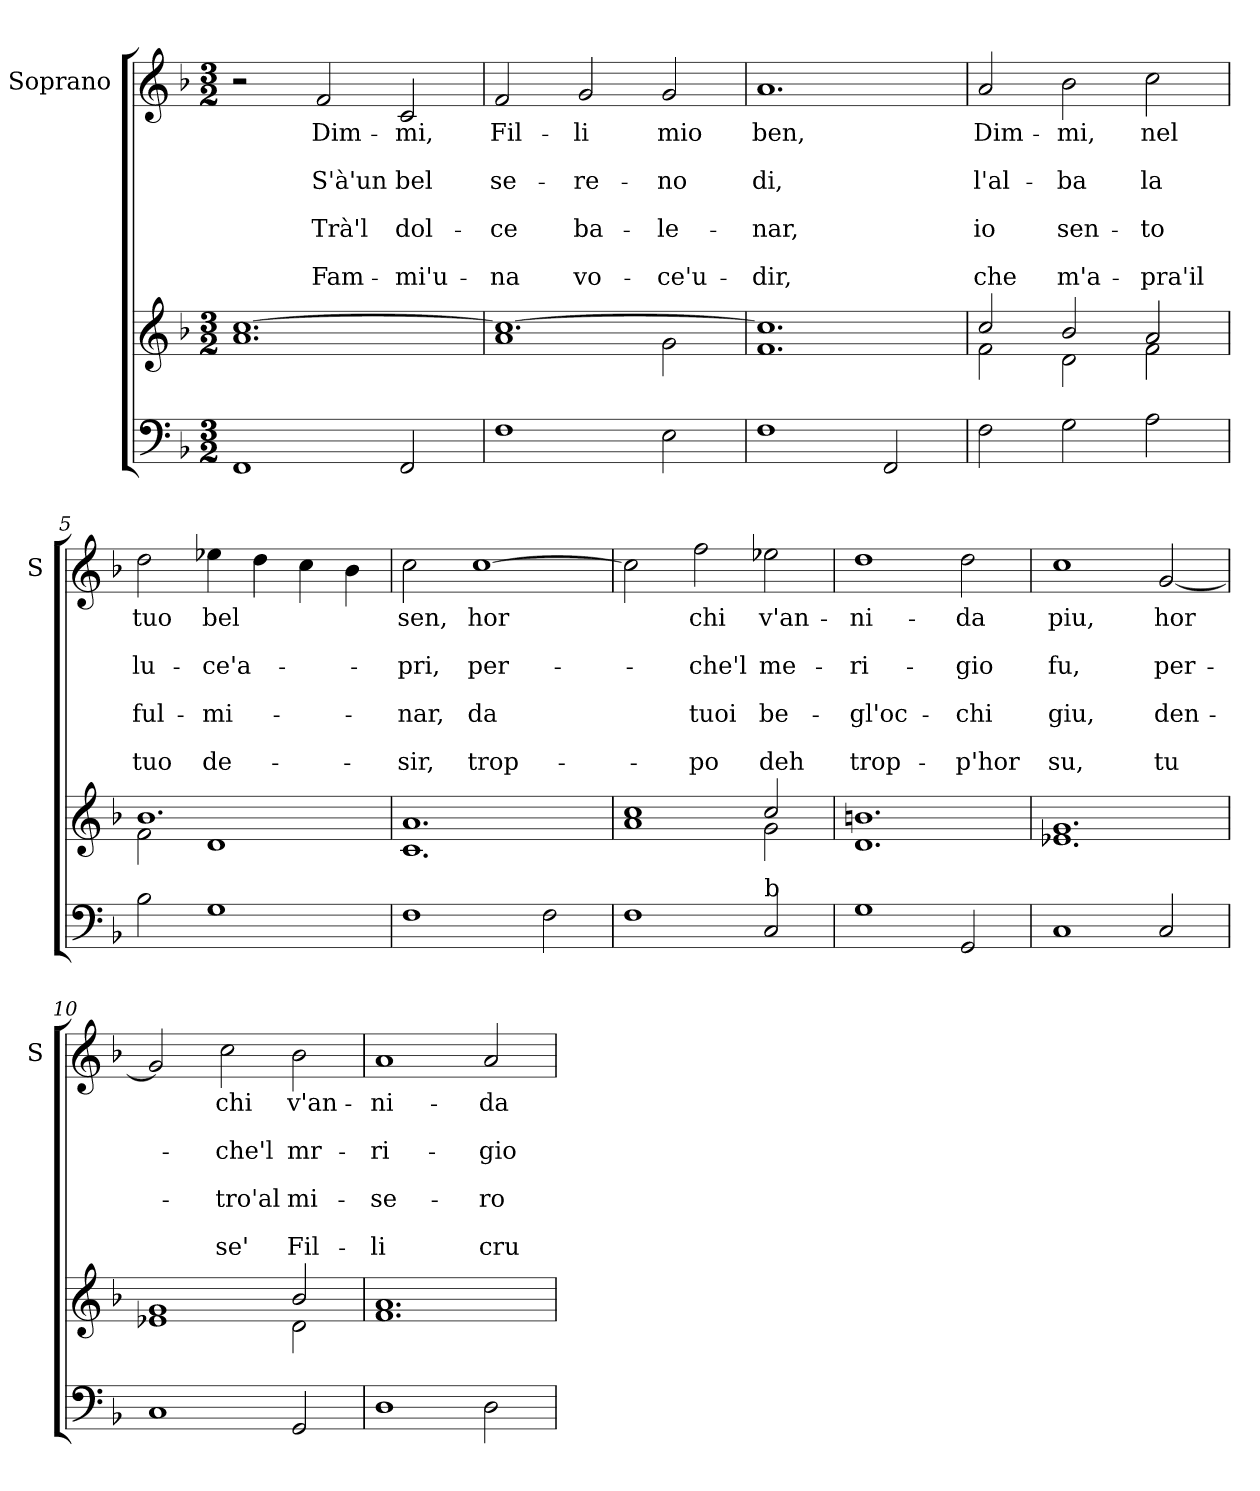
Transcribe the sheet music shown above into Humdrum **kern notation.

**kern	**kern	**kern	**text	**text	**text	**text	**text	**text	**text
*part2	*part2	*part1	*part1	*part1	*part1	*part1	*part1	*part1	*part1
*staff3	*staff2	*staff1	*staff1	*staff1	*staff1	*staff1	*staff1	*staff1	*staff1
*	*	*I"Soprano	*	*	*	*	*	*	*
*	*	*I'S	*	*	*	*	*	*	*
*clefF4	*clefG2	*clefG2	*	*	*	*	*	*	*
*k[b-]	*k[b-]	*k[b-]	*	*	*	*	*	*	*
*F:	*F:	*F:	*	*	*	*	*	*	*
*M3/2	*M3/2	*M3/2	*	*	*	*	*	*	*
=1	=1	=1	=1	=1	=1	=1	=1	=1	=1
*	*^	*	*	*	*	*	*	*	*
1FF	[>1.cc	1.a	2r	.	.	.	.	.	.	.
!	!	!	!	!LO:LY:b	!	!LO:LY:b	!	!LO:LY:b	!	!LO:LY:b
.	.	.	2f/	Dim-	.	S'à'un	.	Trà'l	.	Fam-
!	!	!	!	!LO:LY:b	!	!LO:LY:b	!	!LO:LY:b	!	!LO:LY:b
2FF/	.	.	2c/	-mi,	.	bel	.	dol-	.	-mi'u-
=2	=2	=2	=2	=2	=2	=2	=2	=2	=2	=2
!	!	!	!	!LO:LY:b	!	!LO:LY:b	!	!LO:LY:b	!	!LO:LY:b
1F	1.cc_	1a	2f/	Fil-	.	se-	.	-ce	.	-na
!	!	!	!	!LO:LY:b	!	!LO:LY:b	!	!LO:LY:b	!	!LO:LY:b
.	.	.	2g/	-li	.	-re-	.	ba-	.	vo-
!	!	!	!	!LO:LY:b	!	!LO:LY:b	!	!LO:LY:b	!	!LO:LY:b
2E\	.	2g\	2g/	mio	.	-no	.	-le-	.	-ce'u-
=3	=3	=3	=3	=3	=3	=3	=3	=3	=3	=3
!	!	!	!	!LO:LY:b	!	!LO:LY:b	!	!LO:LY:b	!	!LO:LY:b
1F	1.cc]	1.f	1.a	ben,	.	di,	.	-nar,	.	-dir,
2FF/	.	.	.	.	.	.	.	.	.	.
=4	=4	=4	=4	=4	=4	=4	=4	=4	=4	=4
!	!	!	!	!LO:LY:b	!	!LO:LY:b	!	!LO:LY:b	!	!LO:LY:b
2F\	2cc/	2f\	2a/	Dim-	.	l'al-	.	io	.	che
!	!	!	!	!LO:LY:b	!	!LO:LY:b	!	!LO:LY:b	!	!LO:LY:b
2G\	2b-/	2d\	2b-\	-mi,	.	-ba	.	sen-	.	m'a-
!	!	!	!	!LO:LY:b	!	!LO:LY:b	!	!LO:LY:b	!	!LO:LY:b
2A\	2a/	2f\	2cc\	nel	.	la	.	-to	.	-pra'il
=5	=5	=5	=5	=5	=5	=5	=5	=5	=5	=5
!	!	!	!	!LO:LY:b	!	!LO:LY:b	!	!LO:LY:b	!	!LO:LY:b
2B-\	1.b-	2f\	2dd\	tuo	.	lu-	.	ful-	.	tuo
!	!	!	!	!LO:LY:b	!	!LO:LY:b	!	!LO:LY:b	!	!LO:LY:b
1G	.	1d	4ee-X\	bel	.	-ce'a-	.	-mi-	.	de-
.	.	.	4dd\	.	.	.	.	.	.	.
.	.	.	4cc\	.	.	.	.	.	.	.
.	.	.	4b-\	.	.	.	.	.	.	.
=6	=6	=6	=6	=6	=6	=6	=6	=6	=6	=6
!	!	!	!	!LO:LY:b	!	!LO:LY:b	!	!LO:LY:b	!	!LO:LY:b
1F	1.a	1.c	2cc\	sen,	.	-pri,	.	-nar,	.	-sir,
!	!	!	!	!LO:LY:b	!	!LO:LY:b	!	!LO:LY:b	!	!LO:LY:b
.	.	.	[1cc	hor	.	per-	.	da	.	trop-
2F\	.	.	.	.	.	.	.	.	.	.
!!LO:LB:g=z
=7	=7	=7	=7	=7	=7	=7	=7	=7	=7	=7
1F	1cc	1a	2cc\]	.	.	.	.	.	.	.
!	!	!	!	!LO:LY:b	!	!LO:LY:b	!	!LO:LY:b	!	!LO:LY:b
.	.	.	2ff\	chi	.	-che'l	.	tuoi	.	-po
!LO:TX:a:t=b	!	!	!	!	!	!	!	!	!	!
!	!	!	!	!LO:LY:b	!	!LO:LY:b	!	!LO:LY:b	!	!LO:LY:b
2C/	2cc/	2g\	2ee-X\	v'an-	.	me-	.	be-	.	deh
=8	=8	=8	=8	=8	=8	=8	=8	=8	=8	=8
!	!	!	!	!LO:LY:b	!	!LO:LY:b	!	!LO:LY:b	!	!LO:LY:b
1G	1.bn	1.d	1dd	-ni-	.	-ri-	.	-gl'oc-	.	trop-
!	!	!	!	!LO:LY:b	!	!LO:LY:b	!	!LO:LY:b	!	!LO:LY:b
2GG/	.	.	2dd\	-da	.	-gio	.	-chi	.	-p'hor
=9	=9	=9	=9	=9	=9	=9	=9	=9	=9	=9
!	!	!	!	!LO:LY:b	!	!LO:LY:b	!	!LO:LY:b	!	!LO:LY:b
1C	1.g	1.e-X	1cc	piu,	.	fu,	.	giu,	.	su,
!	!	!	!	!LO:LY:b	!	!LO:LY:b	!	!LO:LY:b	!	!LO:LY:b
2C/	.	.	[2g/	hor	.	per-	.	den-	.	tu
=10	=10	=10	=10	=10	=10	=10	=10	=10	=10	=10
1C	1g	1e-X	2g/]	.	.	.	.	.	.	.
!	!	!	!	!LO:LY:b	!	!LO:LY:b	!	!LO:LY:b	!	!LO:LY:b
.	.	.	2cc\	chi	.	-che'l	.	-tro'al	.	se'
!	!	!	!	!LO:LY:b	!	!LO:LY:b	!	!LO:LY:b	!	!LO:LY:b
2GG/	2b-/	2d\	2b-\	v'an-	.	mr-	.	mi-	.	Fil-
=11	=11	=11	=11	=11	=11	=11	=11	=11	=11	=11
!	!	!	!	!LO:LY:b	!	!LO:LY:b	!	!LO:LY:b	!	!LO:LY:b
1D	1.a	1.f	1a	-ni-	.	-ri-	.	-se-	.	-li
!	!	!	!	!LO:LY:b	!	!LO:LY:b	!	!LO:LY:b	!	!LO:LY:b
2D\	.	.	2a/	-da	.	-gio	.	-ro	.	cru-
*	*v	*v	*	*	*	*	*	*	*	*
=	=	=	=	=	=	=	=	=	=
*-	*-	*-	*-	*-	*-	*-	*-	*-	*-
